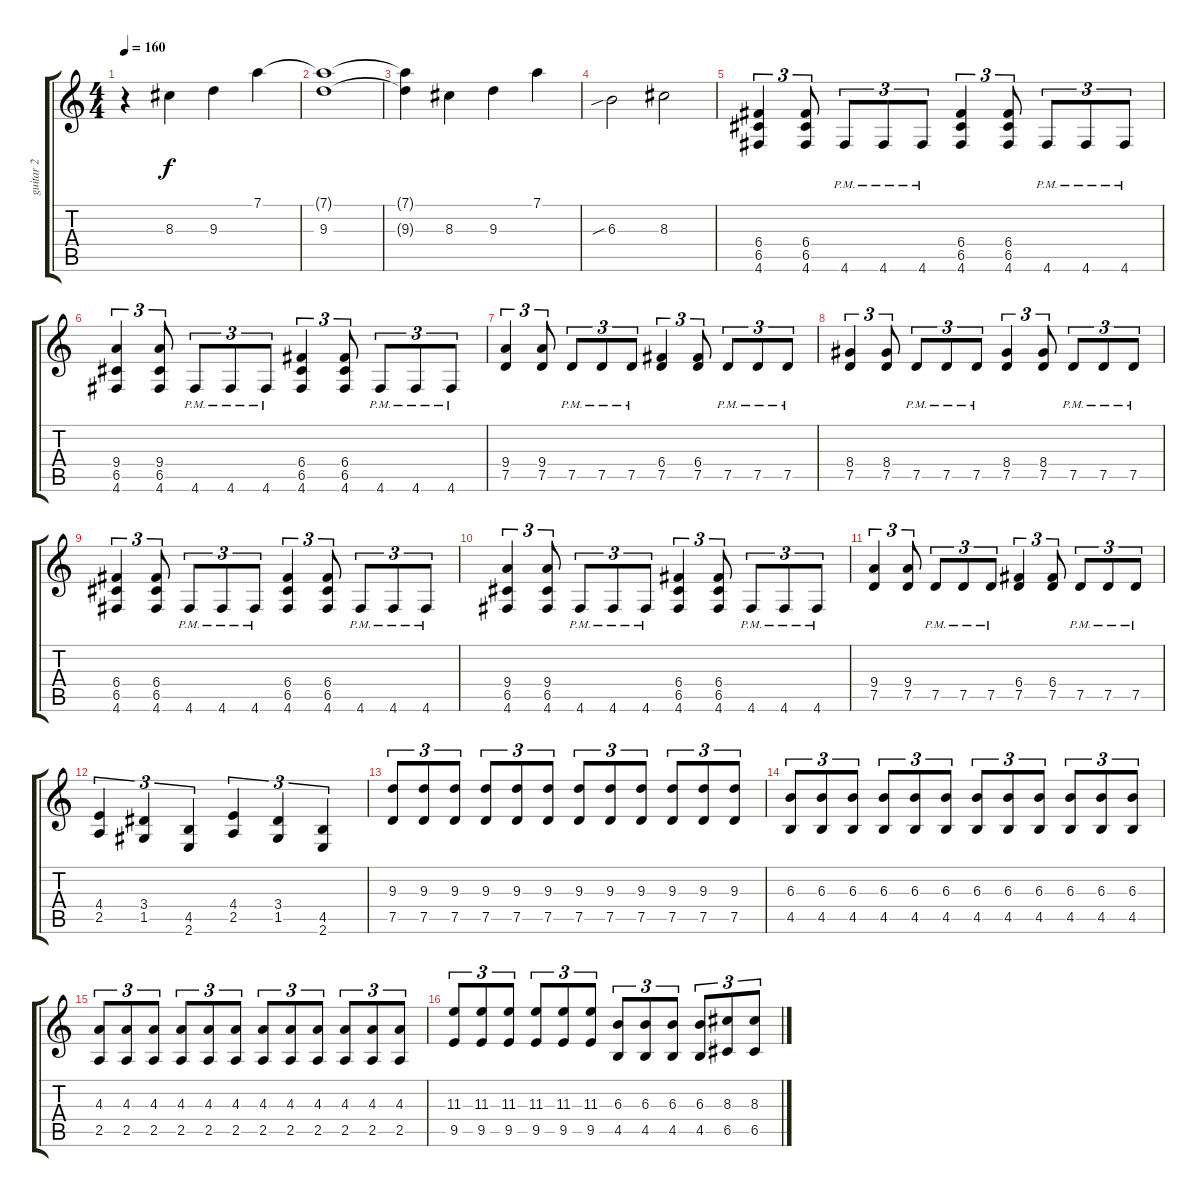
\track ("guitar 2" "guitar 2") {instrument distortionguitar}
\staff {score tabs}
\tuning (D4 A3 F3 C3 G2 D2) {hide}
\ts (4 4)
\tempo 160
\clef g2
\ks c
r.4{dy f} 8.3.4 9.3.4 7.1.4 |
(7.1{t} 9.3).1 |
(7.1{t} 9.3{t}).4 8.3.4 9.3.4 7.1.4 |
6.3{sib}.2 8.3.2 |
(6.4 6.5 4.6).4{tu (3 2)} (6.4 6.5 4.6).8{tu (3 2)} 4.6{pm}.8{tu (3 2)} 4.6{pm}.8{tu (3 2)} 4.6{pm}.8{tu (3 2)} (6.4 6.5 4.6).4{tu (3 2)} (6.4 6.5 4.6).8{tu (3 2)} 4.6{pm}.8{tu (3 2)} 4.6{pm}.8{tu (3 2)} 4.6{pm}.8{tu (3 2)} |
(9.4 6.5 4.6).4{tu (3 2)} (9.4 6.5 4.6).8{tu (3 2)} 4.6{pm}.8{tu (3 2)} 4.6{pm}.8{tu (3 2)} 4.6{pm}.8{tu (3 2)} (6.4 6.5 4.6).4{tu (3 2)} (6.4 6.5 4.6).8{tu (3 2)} 4.6{pm}.8{tu (3 2)} 4.6{pm}.8{tu (3 2)} 4.6{pm}.8{tu (3 2)} |
(9.4 7.5).4{tu (3 2)} (9.4 7.5).8{tu (3 2)} 7.5{pm}.8{tu (3 2)} 7.5{pm}.8{tu (3 2)} 7.5{pm}.8{tu (3 2)} (6.4 7.5).4{tu (3 2)} (6.4 7.5).8{tu (3 2)} 7.5{pm}.8{tu (3 2)} 7.5{pm}.8{tu (3 2)} 7.5{pm}.8{tu (3 2)} |
(8.4 7.5).4{tu (3 2)} (8.4 7.5).8{tu (3 2)} 7.5{pm}.8{tu (3 2)} 7.5{pm}.8{tu (3 2)} 7.5{pm}.8{tu (3 2)} (8.4 7.5).4{tu (3 2)} (8.4 7.5).8{tu (3 2)} 7.5{pm}.8{tu (3 2)} 7.5{pm}.8{tu (3 2)} 7.5{pm}.8{tu (3 2)} |
(6.4 6.5 4.6).4{tu (3 2)} (6.4 6.5 4.6).8{tu (3 2)} 4.6{pm}.8{tu (3 2)} 4.6{pm}.8{tu (3 2)} 4.6{pm}.8{tu (3 2)} (6.4 6.5 4.6).4{tu (3 2)} (6.4 6.5 4.6).8{tu (3 2)} 4.6{pm}.8{tu (3 2)} 4.6{pm}.8{tu (3 2)} 4.6{pm}.8{tu (3 2)} |
(9.4 6.5 4.6).4{tu (3 2)} (9.4 6.5 4.6).8{tu (3 2)} 4.6{pm}.8{tu (3 2)} 4.6{pm}.8{tu (3 2)} 4.6{pm}.8{tu (3 2)} (6.4 6.5 4.6).4{tu (3 2)} (6.4 6.5 4.6).8{tu (3 2)} 4.6{pm}.8{tu (3 2)} 4.6{pm}.8{tu (3 2)} 4.6{pm}.8{tu (3 2)} |
(9.4 7.5).4{tu (3 2)} (9.4 7.5).8{tu (3 2)} 7.5{pm}.8{tu (3 2)} 7.5{pm}.8{tu (3 2)} 7.5{pm}.8{tu (3 2)} (6.4 7.5).4{tu (3 2)} (6.4 7.5).8{tu (3 2)} 7.5{pm}.8{tu (3 2)} 7.5{pm}.8{tu (3 2)} 7.5{pm}.8{tu (3 2)} |
(4.4 2.5).4{tu (3 2)} (3.4 1.5).4{tu (3 2)} (4.5 2.6).4{tu (3 2)} (4.4 2.5).4{tu (3 2)} (3.4 1.5).4{tu (3 2)} (4.5 2.6).4{tu (3 2)} |
(9.3 7.5).8{tu (3 2)} (9.3 7.5).8{tu (3 2)} (9.3 7.5).8{tu (3 2)} (9.3 7.5).8{tu (3 2)} (9.3 7.5).8{tu (3 2)} (9.3 7.5).8{tu (3 2)} (9.3 7.5).8{tu (3 2)} (9.3 7.5).8{tu (3 2)} (9.3 7.5).8{tu (3 2)} (9.3 7.5).8{tu (3 2)} (9.3 7.5).8{tu (3 2)} (9.3 7.5).8{tu (3 2)} |
(6.3 4.5).8{tu (3 2)} (6.3 4.5).8{tu (3 2)} (6.3 4.5).8{tu (3 2)} (6.3 4.5).8{tu (3 2)} (6.3 4.5).8{tu (3 2)} (6.3 4.5).8{tu (3 2)} (6.3 4.5).8{tu (3 2)} (6.3 4.5).8{tu (3 2)} (6.3 4.5).8{tu (3 2)} (6.3 4.5).8{tu (3 2)} (6.3 4.5).8{tu (3 2)} (6.3 4.5).8{tu (3 2)} |
(4.3 2.5).8{tu (3 2)} (4.3 2.5).8{tu (3 2)} (4.3 2.5).8{tu (3 2)} (4.3 2.5).8{tu (3 2)} (4.3 2.5).8{tu (3 2)} (4.3 2.5).8{tu (3 2)} (4.3 2.5).8{tu (3 2)} (4.3 2.5).8{tu (3 2)} (4.3 2.5).8{tu (3 2)} (4.3 2.5).8{tu (3 2)} (4.3 2.5).8{tu (3 2)} (4.3 2.5).8{tu (3 2)} |
(11.3 9.5).8{tu (3 2)} (11.3 9.5).8{tu (3 2)} (11.3 9.5).8{tu (3 2)} (11.3 9.5).8{tu (3 2)} (11.3 9.5).8{tu (3 2)} (11.3 9.5).8{tu (3 2)} (6.3 4.5).8{tu (3 2)} (6.3 4.5).8{tu (3 2)} (6.3 4.5).8{tu (3 2)} (6.3 4.5).8{tu (3 2)} (8.3 6.5).8{tu (3 2)} (8.3 6.5).8{tu (3 2)}
